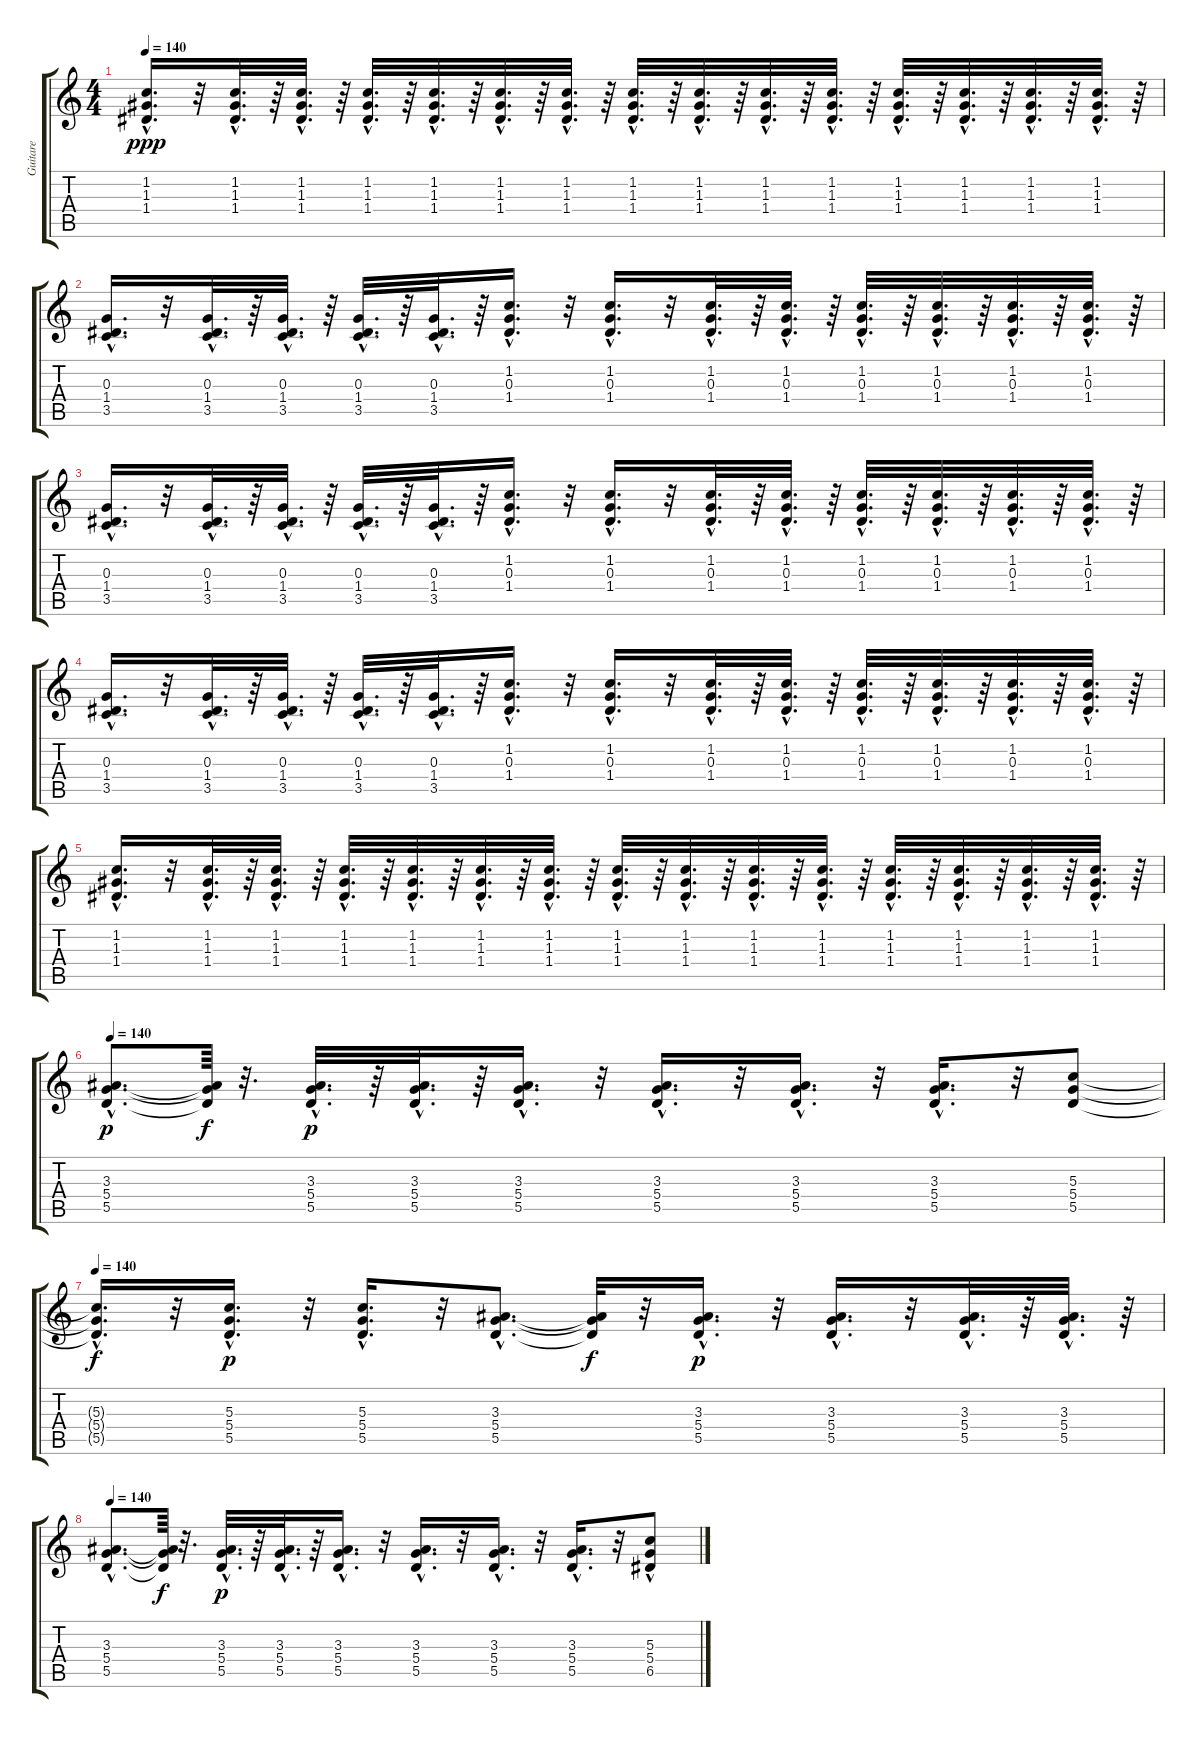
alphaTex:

\track ("Guitare" "Guitare") {instrument acousticguitarnylon}
\staff {score tabs}
\tuning (E4 B3 G3 D3 A2 E2) {hide}
\ts (4 4)
\tempo 140
\clef g2
\ks c
(1.2{hac} 1.3{hac} 1.4{hac}).16{d dy ppp} r.32 (1.2{hac} 1.3{hac} 1.4{hac}).32{d} r.64 (1.2{hac} 1.3{hac} 1.4{hac}).32{d} r.64 (1.2{hac} 1.3{hac} 1.4{hac}).32{d} r.64 (1.2{hac} 1.3{hac} 1.4{hac}).32{d} r.64 (1.2{hac} 1.3{hac} 1.4{hac}).32{d} r.64 (1.2{hac} 1.3{hac} 1.4{hac}).32{d} r.64 (1.2{hac} 1.3{hac} 1.4{hac}).32{d} r.64 (1.2{hac} 1.3{hac} 1.4{hac}).32{d} r.64 (1.2{hac} 1.3{hac} 1.4{hac}).32{d} r.64 (1.2{hac} 1.3{hac} 1.4{hac}).32{d} r.64 (1.2{hac} 1.3{hac} 1.4{hac}).32{d} r.64 (1.2{hac} 1.3{hac} 1.4{hac}).32{d} r.64 (1.2{hac} 1.3{hac} 1.4{hac}).32{d} r.64 (1.2{hac} 1.3{hac} 1.4{hac}).32{d} r.64 |
(0.3{hac} 1.4{hac} 3.5{hac}).16{d} r.32 (0.3{hac} 1.4{hac} 3.5{hac}).32{d} r.64 (0.3{hac} 1.4{hac} 3.5{hac}).32{d} r.64 (0.3{hac} 1.4{hac} 3.5{hac}).32{d} r.64 (0.3{hac} 1.4{hac} 3.5{hac}).32{d} r.64 (1.2{hac} 0.3{hac} 1.4{hac}).16{d} r.32 (1.2{hac} 0.3{hac} 1.4{hac}).16{d} r.32 (1.2{hac} 0.3{hac} 1.4{hac}).32{d} r.64 (1.2{hac} 0.3{hac} 1.4{hac}).32{d} r.64 (1.2{hac} 0.3{hac} 1.4{hac}).32{d} r.64 (1.2{hac} 0.3{hac} 1.4{hac}).32{d} r.64 (1.2{hac} 0.3{hac} 1.4{hac}).32{d} r.64 (1.2{hac} 0.3{hac} 1.4{hac}).32{d} r.64 |
(0.3{hac} 1.4{hac} 3.5{hac}).16{d} r.32 (0.3{hac} 1.4{hac} 3.5{hac}).32{d} r.64 (0.3{hac} 1.4{hac} 3.5{hac}).32{d} r.64 (0.3{hac} 1.4{hac} 3.5{hac}).32{d} r.64 (0.3{hac} 1.4{hac} 3.5{hac}).32{d} r.64 (1.2{hac} 0.3{hac} 1.4{hac}).16{d} r.32 (1.2{hac} 0.3{hac} 1.4{hac}).16{d} r.32 (1.2{hac} 0.3{hac} 1.4{hac}).32{d} r.64 (1.2{hac} 0.3{hac} 1.4{hac}).32{d} r.64 (1.2{hac} 0.3{hac} 1.4{hac}).32{d} r.64 (1.2{hac} 0.3{hac} 1.4{hac}).32{d} r.64 (1.2{hac} 0.3{hac} 1.4{hac}).32{d} r.64 (1.2{hac} 0.3{hac} 1.4{hac}).32{d} r.64 |
(0.3{hac} 1.4{hac} 3.5{hac}).16{d} r.32 (0.3{hac} 1.4{hac} 3.5{hac}).32{d} r.64 (0.3{hac} 1.4{hac} 3.5{hac}).32{d} r.64 (0.3{hac} 1.4{hac} 3.5{hac}).32{d} r.64 (0.3{hac} 1.4{hac} 3.5{hac}).32{d} r.64 (1.2{hac} 0.3{hac} 1.4{hac}).16{d} r.32 (1.2{hac} 0.3{hac} 1.4{hac}).16{d} r.32 (1.2{hac} 0.3{hac} 1.4{hac}).32{d} r.64 (1.2{hac} 0.3{hac} 1.4{hac}).32{d} r.64 (1.2{hac} 0.3{hac} 1.4{hac}).32{d} r.64 (1.2{hac} 0.3{hac} 1.4{hac}).32{d} r.64 (1.2{hac} 0.3{hac} 1.4{hac}).32{d} r.64 (1.2{hac} 0.3{hac} 1.4{hac}).32{d} r.64 |
(1.2{hac} 1.3{hac} 1.4{hac}).16{d} r.32 (1.2{hac} 1.3{hac} 1.4{hac}).32{d} r.64 (1.2{hac} 1.3{hac} 1.4{hac}).32{d} r.64 (1.2{hac} 1.3{hac} 1.4{hac}).32{d} r.64 (1.2{hac} 1.3{hac} 1.4{hac}).32{d} r.64 (1.2{hac} 1.3{hac} 1.4{hac}).32{d} r.64 (1.2{hac} 1.3{hac} 1.4{hac}).32{d} r.64 (1.2{hac} 1.3{hac} 1.4{hac}).32{d} r.64 (1.2{hac} 1.3{hac} 1.4{hac}).32{d} r.64 (1.2{hac} 1.3{hac} 1.4{hac}).32{d} r.64 (1.2{hac} 1.3{hac} 1.4{hac}).32{d} r.64 (1.2{hac} 1.3{hac} 1.4{hac}).32{d} r.64 (1.2{hac} 1.3{hac} 1.4{hac}).32{d} r.64 (1.2{hac} 1.3{hac} 1.4{hac}).32{d} r.64 (1.2{hac} 1.3{hac} 1.4{hac}).32{d} r.64 |
\tempo 140
(3.3{hac} 5.4{hac} 5.5{hac}).8{d dy p} (3.3{t} 5.4{t} 5.5{t}).64{dy f} r.32{d} (3.3{hac} 5.4{hac} 5.5{hac}).32{d dy p} r.64 (3.3{hac} 5.4{hac} 5.5{hac}).32{d} r.64 (3.3{hac} 5.4{hac} 5.5{hac}).16{d} r.32 (3.3{hac} 5.4{hac} 5.5{hac}).16{d} r.32 (3.3{hac} 5.4{hac} 5.5{hac}).16{d} r.32 (3.3{hac} 5.4{hac} 5.5{hac}).16{d} r.32 (5.3 5.4 5.5).8 |
\tempo 140
(5.3{hac t} 5.4{hac t} 5.5{hac t}).16{d dy f} r.32 (5.3{hac} 5.4{hac} 5.5{hac}).16{d dy p} r.32 (5.3{hac} 5.4{hac} 5.5{hac}).16{d} r.32 (3.3{hac} 5.4{hac} 5.5{hac}).8{d} (3.3{t} 5.4{t} 5.5{t}).32{dy f} r.32 (3.3{hac} 5.4{hac} 5.5{hac}).16{d dy p} r.32 (3.3{hac} 5.4{hac} 5.5{hac}).16{d} r.32 (3.3{hac} 5.4{hac} 5.5{hac}).32{d} r.64 (3.3{hac} 5.4{hac} 5.5{hac}).32{d} r.64 |
\tempo 140
(3.3{hac} 5.4{hac} 5.5{hac}).8{d} (3.3{t} 5.4{t} 5.5{t}).64{dy f} r.32{d} (3.3{hac} 5.4{hac} 5.5{hac}).32{d dy p} r.64 (3.3{hac} 5.4{hac} 5.5{hac}).32{d} r.64 (3.3{hac} 5.4{hac} 5.5{hac}).16{d} r.32 (3.3{hac} 5.4{hac} 5.5{hac}).16{d} r.32 (3.3{hac} 5.4{hac} 5.5{hac}).16{d} r.32 (3.3{hac} 5.4{hac} 5.5{hac}).16{d} r.32 (5.3{hac} 5.4{hac} 6.5{hac}).8
